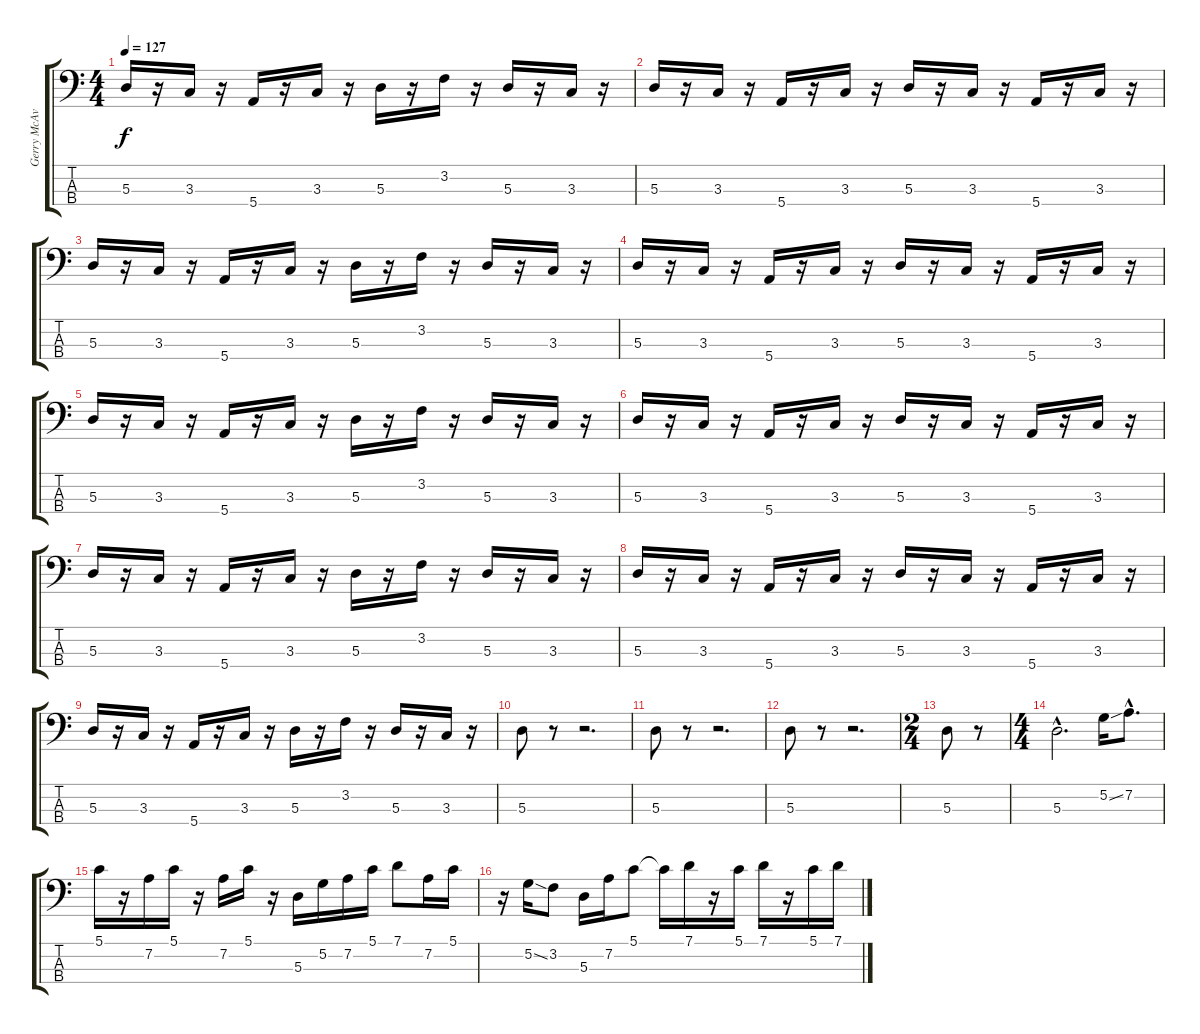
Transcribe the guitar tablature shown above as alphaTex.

\track ("Gerry McAvoy" "Gerry McAv") {instrument electricbassfinger}
\staff {score tabs}
\tuning (G2 D2 A1 E1) {hide}
\ts (4 4)
\tempo 127
\clef f4
\ks c
5.3.16{dy f} r.16 3.3.16 r.16 5.4.16 r.16 3.3.16 r.16 5.3.16 r.16 3.2.16 r.16 5.3.16 r.16 3.3.16 r.16 |
5.3.16 r.16 3.3.16 r.16 5.4.16 r.16 3.3.16 r.16 5.3.16 r.16 3.3.16 r.16 5.4.16 r.16 3.3.16 r.16 |
5.3.16 r.16 3.3.16 r.16 5.4.16 r.16 3.3.16 r.16 5.3.16 r.16 3.2.16 r.16 5.3.16 r.16 3.3.16 r.16 |
5.3.16 r.16 3.3.16 r.16 5.4.16 r.16 3.3.16 r.16 5.3.16 r.16 3.3.16 r.16 5.4.16 r.16 3.3.16 r.16 |
5.3.16 r.16 3.3.16 r.16 5.4.16 r.16 3.3.16 r.16 5.3.16 r.16 3.2.16 r.16 5.3.16 r.16 3.3.16 r.16 |
5.3.16 r.16 3.3.16 r.16 5.4.16 r.16 3.3.16 r.16 5.3.16 r.16 3.3.16 r.16 5.4.16 r.16 3.3.16 r.16 |
5.3.16 r.16 3.3.16 r.16 5.4.16 r.16 3.3.16 r.16 5.3.16 r.16 3.2.16 r.16 5.3.16 r.16 3.3.16 r.16 |
5.3.16 r.16 3.3.16 r.16 5.4.16 r.16 3.3.16 r.16 5.3.16 r.16 3.3.16 r.16 5.4.16 r.16 3.3.16 r.16 |
5.3.16 r.16 3.3.16 r.16 5.4.16 r.16 3.3.16 r.16 5.3.16 r.16 3.2.16 r.16 5.3.16 r.16 3.3.16 r.16 |
5.3.8 r.8 r.2{d} |
5.3.8 r.8 r.2{d} |
5.3.8 r.8 r.2{d} |
\ts (2 4)
5.3.8 r.8 |
\ts (4 4)
5.3{hac}.2{d} 5.2{ss}.16 7.2{hac}.8{d} |
5.1.16 r.16 7.2.16 5.1.16 r.16 7.2.16 5.1.16 r.16 5.3.16 5.2.16 7.2.16 5.1.16 7.1.8 7.2.16 5.1.16 |
r.16 5.2{ss}.16 3.2.8 5.3.16 7.2.16 5.1.8 5.1{t}.16 7.1.16 r.16 5.1.16 7.1.16 r.16 5.1.16 7.1.16
